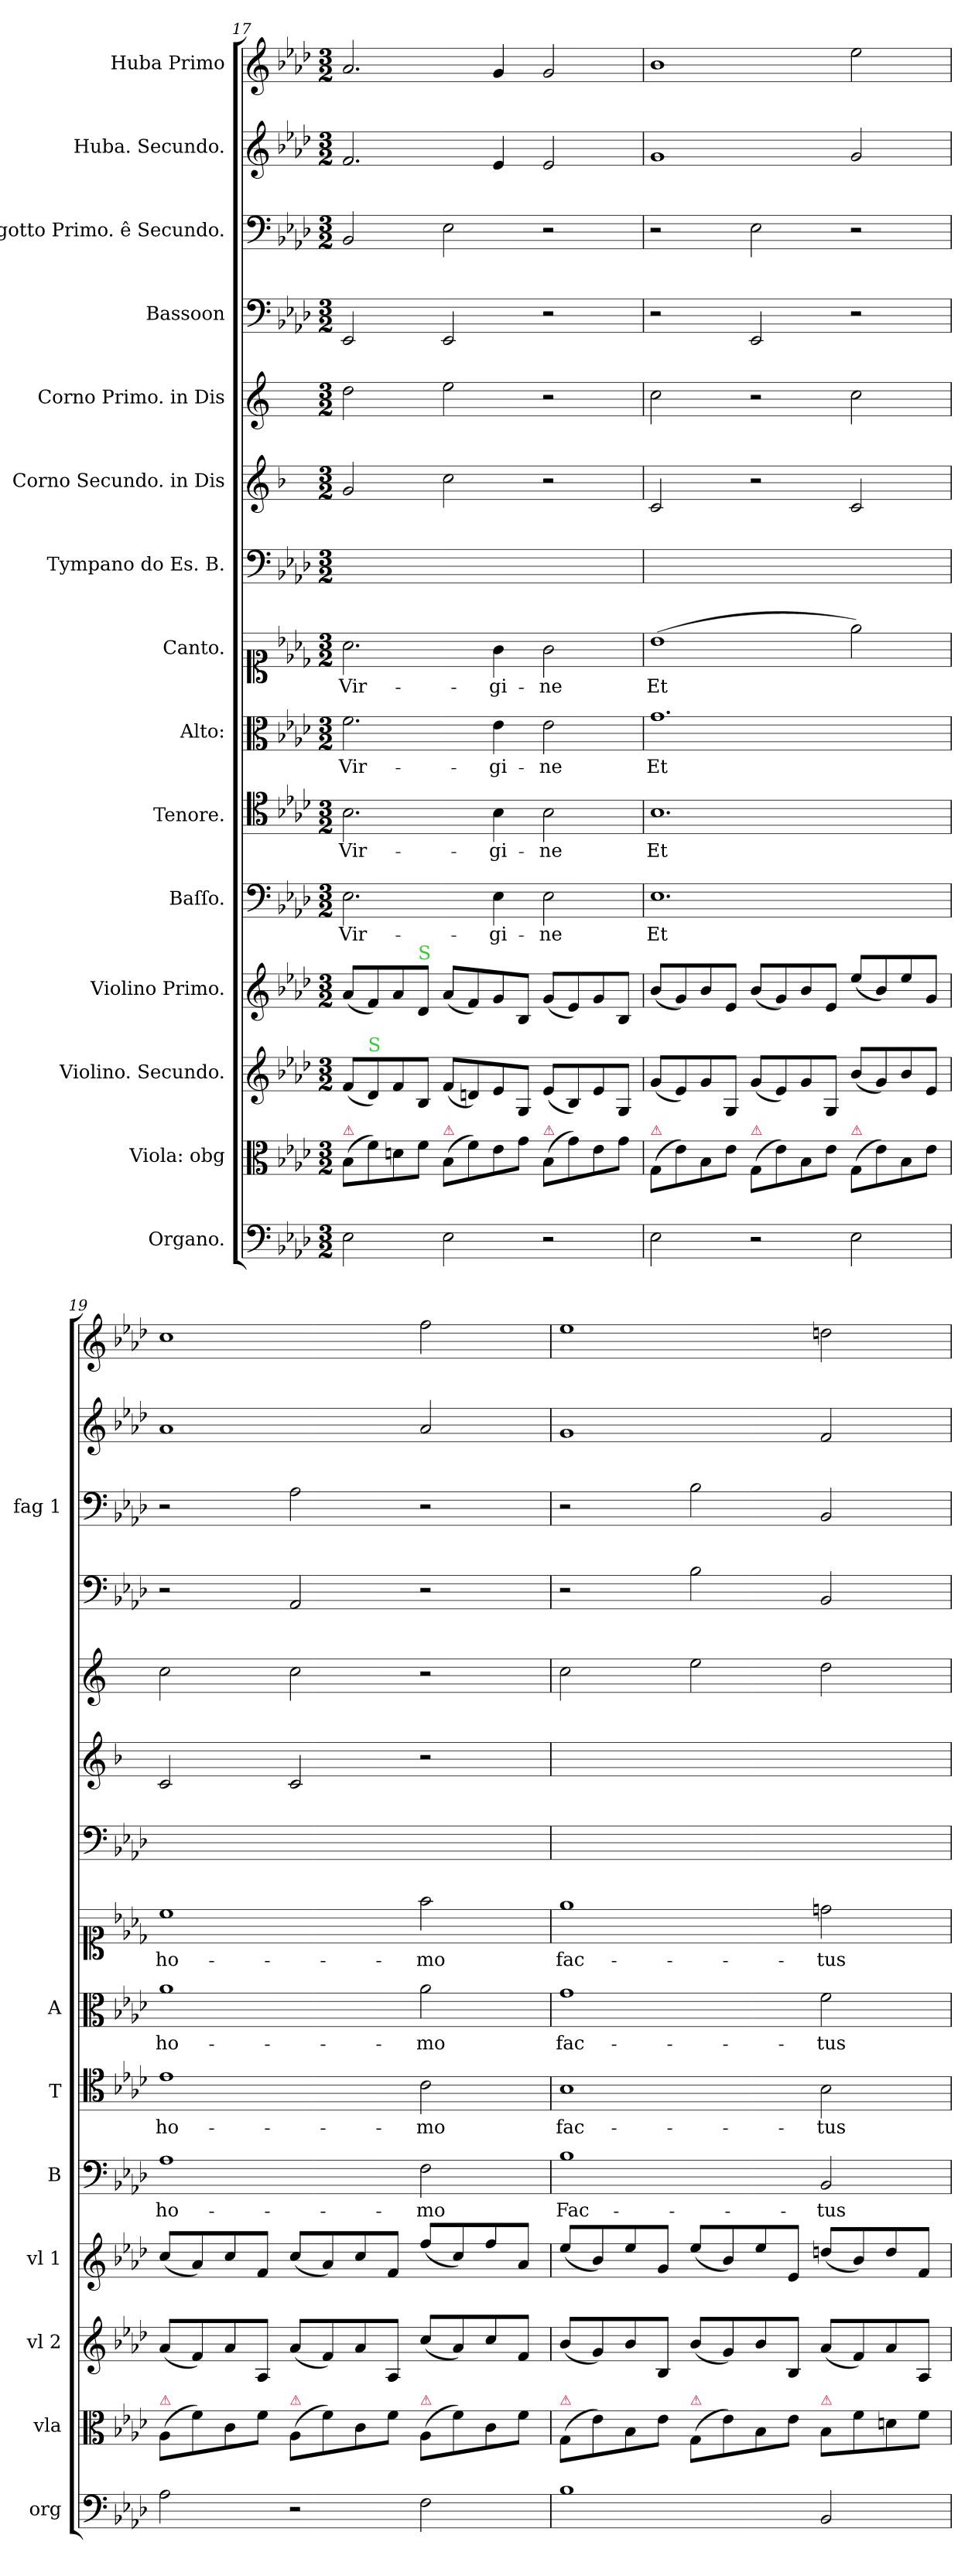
**kern	**kern	**kern	**kern	**kern	**text	**kern	**text	**kern	**text	**kern	**text	**kern	**kern	**kern	**kern	**kern	**kern	**kern
*part15	*part14	*part13	*part12	*part11	*part11	*part10	*part10	*part9	*part9	*part8	*part8	*part7	*part6	*part5	*part4	*part3	*part2	*part1
*staff15	*staff14	*staff13	*staff12	*staff11	*staff11	*staff10	*staff10	*staff9	*staff9	*staff8	*staff8	*staff7	*staff6	*staff5	*staff4	*staff3	*staff2	*staff1
*I"Organo.	*I"Viola: obg	*I"Violino. Secundo.	*I"Violino Primo.	*I"Baſſo.	*	*I"Tenore.	*	*I"Alto:	*	*I"Canto.	*	*I"Tympano do Es. B.	*I"Corno Secundo. in Dis	*I"Corno Primo. in Dis	*I"Bassoon	*I"Fagotto Primo. ê Secundo.	*I"Huba. Secundo.	*I"Huba Primo
*I'org	*I'vla	*I'vl 2	*I'vl 1	*I'B	*	*I'T	*	*I'A	*	*	*	*	*	*	*	*I'fag 1	*	*
*clefF4	*clefC3	*clefG2	*clefG2	*clefF4	*	*clefC4	*	*clefC3	*	*clefC1	*	*clefF4	*clefG2	*clefG2	*clefF4	*clefF4	*clefG2	*clefG2
*	*	*	*	*	*	*	*	*	*	*	*	*	*ITrd-2c-3	*ITrd-2c-3	*	*	*	*
*k[b-e-a-d-]	*k[b-e-a-d-]	*k[b-e-a-d-]	*k[b-e-a-d-]	*k[b-e-a-d-]	*	*k[b-e-a-d-]	*	*k[b-e-a-d-]	*	*k[b-e-a-d-]	*	*k[b-e-a-d-]	*k[b-e-a-d-]	*k[b-e-a-]	*k[b-e-a-d-]	*k[b-e-a-d-]	*k[b-e-a-d-]	*k[b-e-a-d-]
*A-:	*A-:	*A-:	*A-:	*A-:	*	*A-:	*	*A-:	*	*A-:	*	*A-:	*A-:	*	*A-:	*A-:	*A-:	*A-:
*M3/2	*M3/2	*M3/2	*M3/2	*M3/2	*	*M3/2	*	*M3/2	*	*M3/2	*	*M3/2	*M3/2	*M3/2	*M3/2	*M3/2	*M3/2	*M3/2
=17	=17	=17	=17	=17	=17	=17	=17	=17	=17	=17	=17	=17	=17	=17	=17	=17	=17	=17
!	!LO:TX:a:color=crimson:t=⚠	!	!	!	!	!	!	!	!	!	!	!	!	!	!	!	!	!
2E-\	(8B-/L	(8f/L	(8a-/L	2.E-\	Vir-	2.B-\	Vir-	2.f\	Vir-	2.a-\	Vir-	1.ryy	2b-/	2ff\	2EE-/	2BB-/	2.f/	2.a-/
!	!	!LO:TX:a:color=limegreen:t=S	!	!	!	!	!	!	!	!	!	!	!	!	!	!	!	!
.	8f\)	8d-/)	8f/)	.	.	.	.	.	.	.	.	.	.	.	.	.	.	.
.	8dn\	8f/	8a-/	.	.	.	.	.	.	.	.	.	.	.	.	.	.	.
!	!	!	!LO:TX:a:color=limegreen:t=S	!	!	!	!	!	!	!	!	!	!	!	!	!	!	!
.	8f\J	8B-/J	8d-/J	.	.	.	.	.	.	.	.	.	.	.	.	.	.	.
!	!LO:TX:a:color=crimson:t=⚠	!	!	!	!	!	!	!	!	!	!	!	!	!	!	!	!	!
2E-\	(8B-/L	(8f/L	(8a-/L	.	.	.	.	.	.	.	.	.	2ee-\	2gg\	2EE-/	2E-\	.	.
.	8f\)	8dn/)	8f/)	.	.	.	.	.	.	.	.	.	.	.	.	.	.	.
.	8e-\	8e-/	8g/	4E-\	-gi-	4B-\	-gi-	4e-\	-gi-	4g\	-gi-	.	.	.	.	.	4e-/	4g/
.	8g\J	8G/J	8B-/J	.	.	.	.	.	.	.	.	.	.	.	.	.	.	.
!	!LO:TX:a:color=crimson:t=⚠	!	!	!	!	!	!	!	!	!	!	!	!	!	!	!	!	!
2r	(8B-/L	(8e-/L	(8g/L	2E-\	-ne	2B-\	-ne	2e-\	-ne	2g\	-ne	.	2r	2r	2r	2r	2e-/	2g/
.	8g\)	8B-/)	8e-/)	.	.	.	.	.	.	.	.	.	.	.	.	.	.	.
.	8e-\	8e-/	8g/	.	.	.	.	.	.	.	.	.	.	.	.	.	.	.
.	8g\J	8G/J	8B-/J	.	.	.	.	.	.	.	.	.	.	.	.	.	.	.
=18	=18	=18	=18	=18	=18	=18	=18	=18	=18	=18	=18	=18	=18	=18	=18	=18	=18	=18
!	!LO:TX:a:color=crimson:t=⚠	!	!	!	!	!	!	!	!	!	!	!	!	!	!	!	!	!
2E-\	(8G/L	(8g/L	(8b-/L	1.E-	Et	1.B-	Et	1.g	Et	(1b-	Et	1.ryy	2e-/	2ee-\	2r	2r	1g	1b-
.	8e-\)	8e-/)	8g/)	.	.	.	.	.	.	.	.	.	.	.	.	.	.	.
.	8B-\	8g/	8b-/	.	.	.	.	.	.	.	.	.	.	.	.	.	.	.
.	8e-\J	8G/J	8e-/J	.	.	.	.	.	.	.	.	.	.	.	.	.	.	.
!	!LO:TX:a:color=crimson:t=⚠	!	!	!	!	!	!	!	!	!	!	!	!	!	!	!	!	!
2r	(8G/L	(8g/L	(8b-/L	.	.	.	.	.	.	.	.	.	2r	2r	2EE-/	2E-\	.	.
.	8e-\)	8e-/)	8g/)	.	.	.	.	.	.	.	.	.	.	.	.	.	.	.
.	8B-\	8g/	8b-/	.	.	.	.	.	.	.	.	.	.	.	.	.	.	.
.	8e-\J	8G/J	8e-/J	.	.	.	.	.	.	.	.	.	.	.	.	.	.	.
!	!LO:TX:a:color=crimson:t=⚠	!	!	!	!	!	!	!	!	!	!	!	!	!	!	!	!	!
2E-\	(8G/L	(8b-/L	(8ee-/L	.	.	.	.	.	.	2ee-\)	.	.	2e-/	2ee-\	2r	2r	2g/	2ee-\
.	8e-\)	8g/)	8b-/)	.	.	.	.	.	.	.	.	.	.	.	.	.	.	.
.	8B-\	8b-/	8ee-/	.	.	.	.	.	.	.	.	.	.	.	.	.	.	.
.	8e-\J	8e-/J	8g/J	.	.	.	.	.	.	.	.	.	.	.	.	.	.	.
=19	=19	=19	=19	=19	=19	=19	=19	=19	=19	=19	=19	=19	=19	=19	=19	=19	=19	=19
!	!LO:TX:a:color=crimson:t=⚠	!	!	!	!	!	!	!	!	!	!	!	!	!	!	!	!	!
2A-\	(8A-/L	(8a-/L	(8cc/L	1A-	ho-	1e-	ho-	1a-	ho-	1cc	ho-	1.ryy	2e-/	2ee-\	2r	2r	1a-	1cc
.	8f\)	8f/)	8a-/)	.	.	.	.	.	.	.	.	.	.	.	.	.	.	.
.	8c\	8a-/	8cc/	.	.	.	.	.	.	.	.	.	.	.	.	.	.	.
.	8f\J	8A-/J	8f/J	.	.	.	.	.	.	.	.	.	.	.	.	.	.	.
!	!LO:TX:a:color=crimson:t=⚠	!	!	!	!	!	!	!	!	!	!	!	!	!	!	!	!	!
2r	(8A-/L	(8a-/L	(8cc/L	.	.	.	.	.	.	.	.	.	2e-/	2ee-\	2AA-/	2A-\	.	.
.	8f\)	8f/)	8a-/)	.	.	.	.	.	.	.	.	.	.	.	.	.	.	.
.	8c\	8a-/	8cc/	.	.	.	.	.	.	.	.	.	.	.	.	.	.	.
.	8f\J	8A-/J	8f/J	.	.	.	.	.	.	.	.	.	.	.	.	.	.	.
!	!LO:TX:a:color=crimson:t=⚠	!	!	!	!	!	!	!	!	!	!	!	!	!	!	!	!	!
2F\	(8A-/L	(8cc/L	(8ff/L	2F\	-mo	2c\	-mo	2a-\	-mo	2ff\	-mo	.	2r	2r	2r	2r	2a-/	2ff\
.	8f\)	8a-/)	8cc/)	.	.	.	.	.	.	.	.	.	.	.	.	.	.	.
.	8c\	8cc/	8ff/	.	.	.	.	.	.	.	.	.	.	.	.	.	.	.
.	8f\J	8f/J	8a-/J	.	.	.	.	.	.	.	.	.	.	.	.	.	.	.
=20	=20	=20	=20	=20	=20	=20	=20	=20	=20	=20	=20	=20	=20	=20	=20	=20	=20	=20
!	!LO:TX:a:color=crimson:t=⚠	!	!	!	!	!	!	!	!	!	!	!	!	!	!	!	!	!
1B-	(8G/L	(8b-/L	(8ee-/L	1B-	Fac-	1B-	fac-	1g	fac-	1ee-	fac-	1.ryy	1.ryy	2ee-\	2r	2r	1g	1ee-
.	8e-\)	8g/)	8b-/)	.	.	.	.	.	.	.	.	.	.	.	.	.	.	.
.	8B-\	8b-/	8ee-/	.	.	.	.	.	.	.	.	.	.	.	.	.	.	.
.	8e-\J	8B-/J	8g/J	.	.	.	.	.	.	.	.	.	.	.	.	.	.	.
!	!LO:TX:a:color=crimson:t=⚠	!	!	!	!	!	!	!	!	!	!	!	!	!	!	!	!	!
.	(8G/L	(8b-/L	(8ee-/L	.	.	.	.	.	.	.	.	.	.	2gg\	2B-\	2B-\	.	.
.	8e-\)	8g/)	8b-/)	.	.	.	.	.	.	.	.	.	.	.	.	.	.	.
.	8B-\	8b-/	8ee-/	.	.	.	.	.	.	.	.	.	.	.	.	.	.	.
.	8e-\J	8B-/J	8e-/J	.	.	.	.	.	.	.	.	.	.	.	.	.	.	.
!	!LO:TX:a:color=crimson:t=⚠	!	!	!	!	!	!	!	!	!	!	!	!	!	!	!	!	!
2BB-/	8B-/L	(8a-/L	(8ddn/L	2BB-/	-tus	2B-\	-tus	2f\	-tus	2ddn\	-tus	.	.	2ff\	2BB-/	2BB-/	2f/	2ddn\
.	8f\	8f/)	8b-/)	.	.	.	.	.	.	.	.	.	.	.	.	.	.	.
.	8dn\	8a-/	8dd/	.	.	.	.	.	.	.	.	.	.	.	.	.	.	.
.	8f\J	8A-/J	8f/J	.	.	.	.	.	.	.	.	.	.	.	.	.	.	.
=	=	=	=	=	=	=	=	=	=	=	=	=	=	=	=	=	=	=
*-	*-	*-	*-	*-	*-	*-	*-	*-	*-	*-	*-	*-	*-	*-	*-	*-	*-	*-
